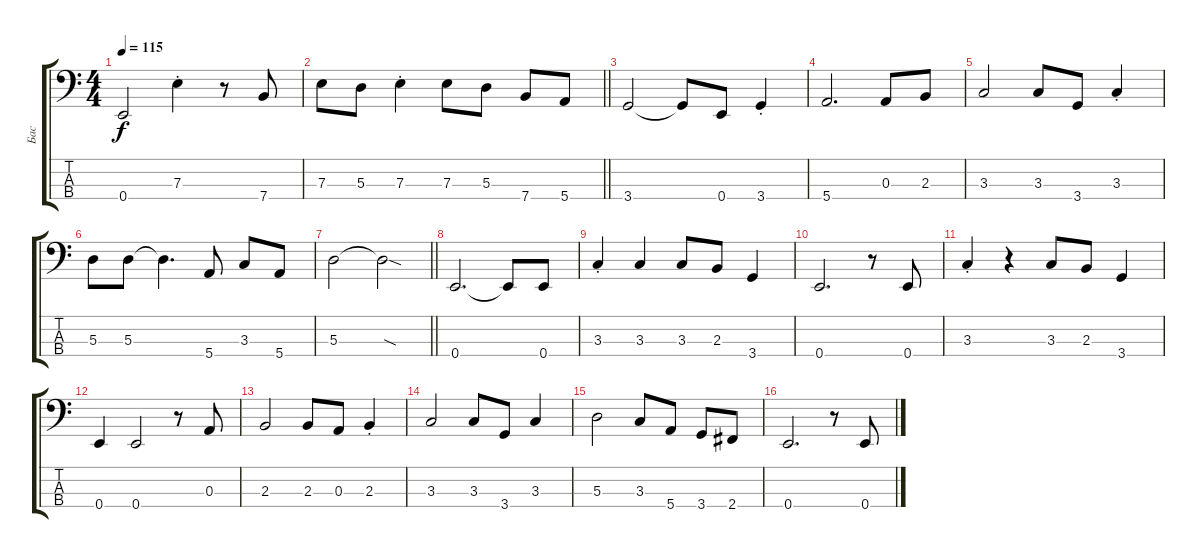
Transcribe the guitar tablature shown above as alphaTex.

\track ("Бас" "Бас") {instrument electricbassfinger}
\staff {score tabs}
\tuning (G2 D2 A1 E1) {hide}
\ts (4 4)
\tempo 115
\clef f4
\ks c
0.4.2{dy f} 7.3{st}.4 r.8 7.4.8 |
\barLineRight lightlight
7.3.8 5.3.8 7.3{st}.4 7.3.8 5.3.8 7.4.8 5.4.8 |
3.4.2 3.4{t}.8 0.4.8 3.4{st}.4 |
5.4.2{d} 0.3.8 2.3.8 |
3.3.2 3.3.8 3.4.8 3.3{st}.4 |
5.3.8 5.3.8 5.3{t}.4{d} 5.4.8 3.3.8 5.4.8 |
\barLineRight lightlight
5.3.2 5.3{sod t}.2 |
0.4.2{d} 0.4{t}.8 0.4.8 |
3.3{st}.4 3.3.4 3.3.8 2.3.8 3.4.4 |
0.4.2{d} r.8 0.4.8 |
3.3{st}.4 r.4 3.3.8 2.3.8 3.4.4 |
0.4.4 0.4.2 r.8 0.3.8 |
2.3.2 2.3.8 0.3.8 2.3{st}.4 |
3.3.2 3.3.8 3.4.8 3.3.4 |
5.3.2 3.3.8 5.4.8 3.4.8 2.4.8 |
0.4.2{d} r.8 0.4.8
